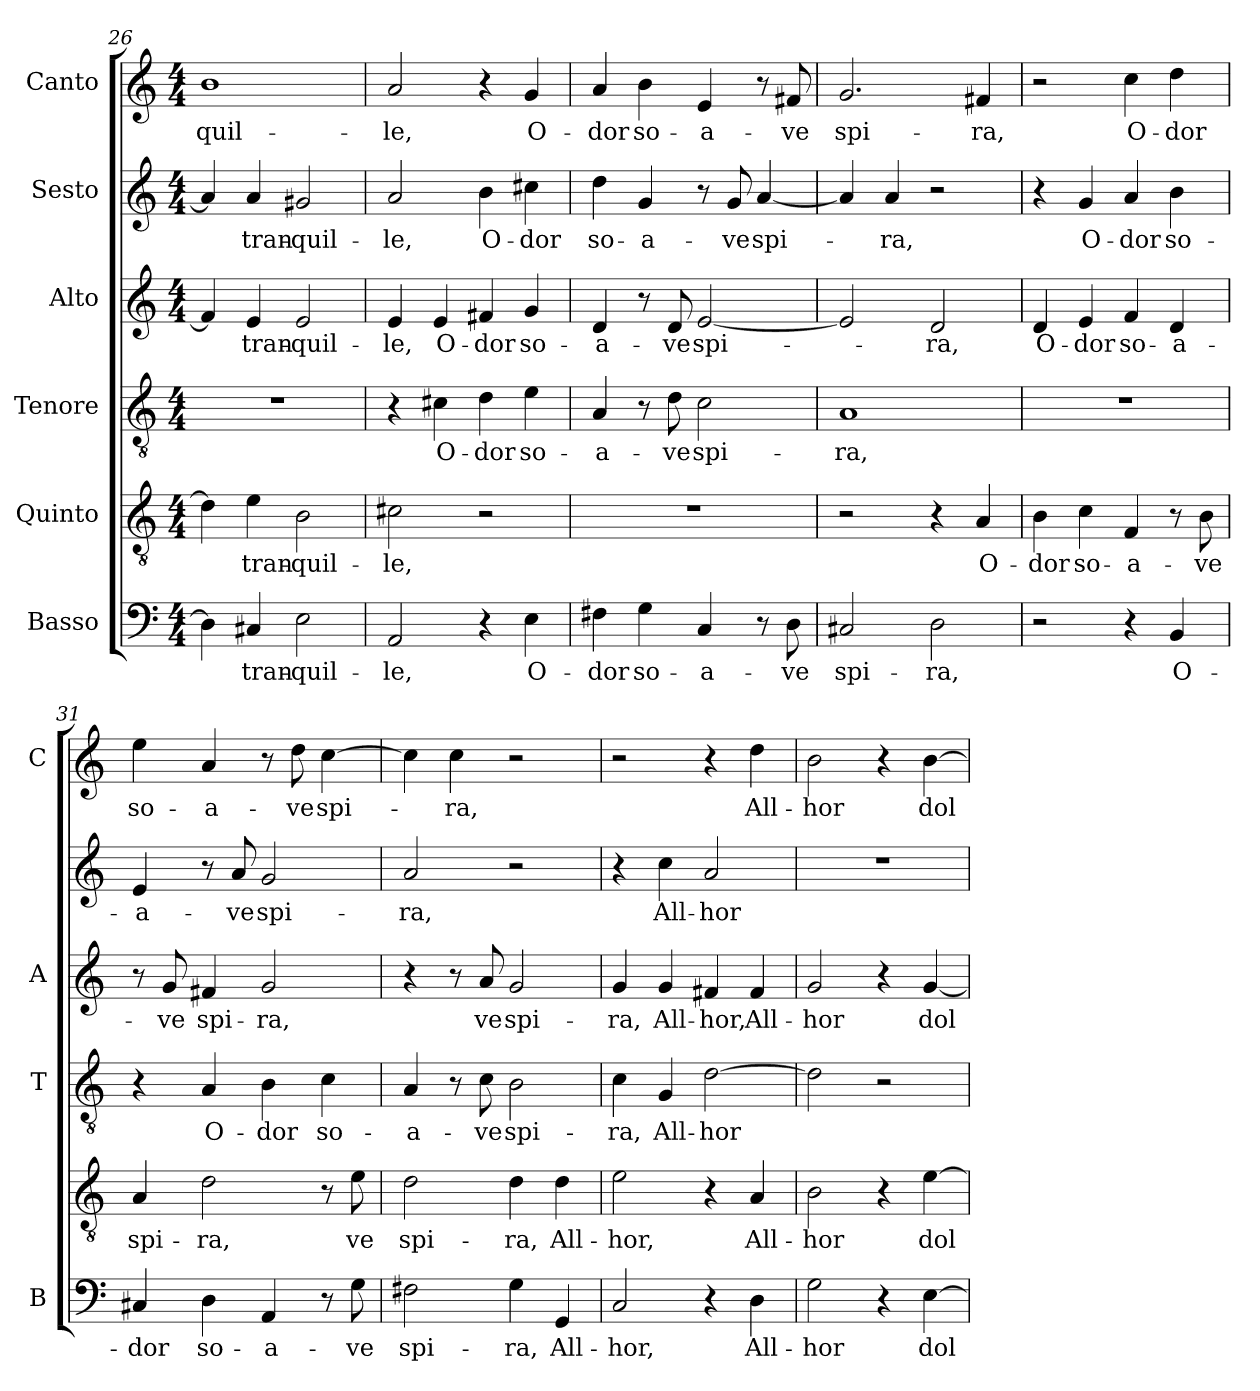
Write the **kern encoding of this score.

**kern	**text	**kern	**text	**kern	**text	**kern	**text	**kern	**text	**kern	**text
*part6	*part6	*part5	*part5	*part4	*part4	*part3	*part3	*part2	*part2	*part1	*part1
*staff6	*staff6	*staff5	*staff5	*staff4	*staff4	*staff3	*staff3	*staff2	*staff2	*staff1	*staff1
*I"Basso	*	*I"Quinto	*	*I"Tenore	*	*I"Alto	*	*I"Sesto	*	*I"Canto	*
*I'B	*	*	*	*I'T	*	*I'A	*	*	*	*I'C	*
*clefF4	*	*clefGv2	*	*clefGv2	*	*clefG2	*	*clefG2	*	*clefG2	*
*k[]	*	*k[]	*	*k[]	*	*k[]	*	*k[]	*	*k[]	*
*C:	*	*C:	*	*C:	*	*C:	*	*C:	*	*C:	*
*M4/4	*	*M4/4	*	*M4/4	*	*M4/4	*	*M4/4	*	*M4/4	*
=26	=26	=26	=26	=26	=26	=26	=26	=26	=26	=26	=26
!	!	!	!	!	!	!	!	!	!	!	!LO:LY:b
4D\]	.	4d\]	.	1r	.	4f/]	.	4a/]	.	1b	-quil-
!	!LO:LY:b	!	!LO:LY:b	!	!	!	!LO:LY:b	!	!LO:LY:b	!	!
4C#X/	tran-	4e\	tran-	.	.	4e/	tran-	4a/	tran-	.	.
!	!LO:LY:b	!	!LO:LY:b	!	!	!	!LO:LY:b	!	!LO:LY:b	!	!
2E\	-quil-	2B\	-quil-	.	.	2e/	-quil-	2g#X/	-quil-	.	.
=27	=27	=27	=27	=27	=27	=27	=27	=27	=27	=27	=27
!	!LO:LY:b	!	!LO:LY:b	!	!	!	!LO:LY:b	!	!LO:LY:b	!	!LO:LY:b
2AA/	-le,	2c#X\	-le,	4r	.	4e/	-le,	2a/	-le,	2a/	-le,
!	!	!	!	!	!LO:LY:b	!	!LO:LY:b	!	!	!	!
.	.	.	.	4c#X\	O-	4e/	O-	.	.	.	.
!	!	!	!	!	!LO:LY:b	!	!LO:LY:b	!	!LO:LY:b	!	!
4r	.	2r	.	4d\	-dor	4f#X/	-dor	4b\	O-	4r	.
!	!LO:LY:b	!	!	!	!LO:LY:b	!	!LO:LY:b	!	!LO:LY:b	!	!LO:LY:b
4E\	O-	.	.	4e\	so-	4g/	so-	4cc#X\	-dor	4g/	O-
!!LO:LB:g=z
=28	=28	=28	=28	=28	=28	=28	=28	=28	=28	=28	=28
!	!LO:LY:b	!	!	!	!LO:LY:b	!	!LO:LY:b	!	!LO:LY:b	!	!LO:LY:b
4F#X\	-dor	1r	.	4A/	-a-	4d/	-a-	4dd\	so-	4a/	-dor
!	!LO:LY:b	!	!	!	!	!	!	!	!LO:LY:b	!	!LO:LY:b
4G\	so-	.	.	8r	.	8r	.	4g/	-a-	4b\	so-
!	!	!	!	!	!LO:LY:b	!	!LO:LY:b	!	!	!	!
.	.	.	.	8d\	-ve	8d/	-ve	.	.	.	.
!	!LO:LY:b	!	!	!	!LO:LY:b	!	!LO:LY:b	!	!	!	!LO:LY:b
4C/	-a-	.	.	2c\	spi-	[2e/	spi-	8r	.	4e/	-a-
!	!	!	!	!	!	!	!	!	!LO:LY:b	!	!
.	.	.	.	.	.	.	.	8g/	-ve	.	.
!	!	!	!	!	!	!	!	!	!LO:LY:b	!	!
8r	.	.	.	.	.	.	.	[4a/	spi-	8r	.
!	!LO:LY:b	!	!	!	!	!	!	!	!	!	!LO:LY:b
8D\	-ve	.	.	.	.	.	.	.	.	8f#X/	-ve
=29	=29	=29	=29	=29	=29	=29	=29	=29	=29	=29	=29
!	!LO:LY:b	!	!	!	!LO:LY:b	!	!	!	!	!	!LO:LY:b
2C#X/	spi-	2r	.	1A	-ra,	2e/]	.	4a/]	.	2.g/	spi-
!	!	!	!	!	!	!	!	!	!LO:LY:b	!	!
.	.	.	.	.	.	.	.	4a/	-ra,	.	.
!	!LO:LY:b	!	!	!	!	!	!LO:LY:b	!	!	!	!
2D\	-ra,	4r	.	.	.	2d/	-ra,	2r	.	.	.
!	!	!	!LO:LY:b	!	!	!	!	!	!	!	!LO:LY:b
.	.	4A/	O-	.	.	.	.	.	.	4f#X/	-ra,
=30	=30	=30	=30	=30	=30	=30	=30	=30	=30	=30	=30
!	!	!	!LO:LY:b	!	!	!	!LO:LY:b	!	!	!	!
2r	.	4B\	-dor	1r	.	4d/	O-	4r	.	2r	.
!	!	!	!LO:LY:b	!	!	!	!LO:LY:b	!	!LO:LY:b	!	!
.	.	4c\	so-	.	.	4e/	-dor	4g/	O-	.	.
!	!	!	!LO:LY:b	!	!	!	!LO:LY:b	!	!LO:LY:b	!	!LO:LY:b
4r	.	4F/	-a-	.	.	4f/	so-	4a/	-dor	4cc\	O-
!	!LO:LY:b	!	!	!	!	!	!LO:LY:b	!	!LO:LY:b	!	!LO:LY:b
4BB/	O-	8r	.	.	.	4d/	-a-	4b\	so-	4dd\	-dor
!	!	!	!LO:LY:b	!	!	!	!	!	!	!	!
.	.	8B\	-ve	.	.	.	.	.	.	.	.
=31	=31	=31	=31	=31	=31	=31	=31	=31	=31	=31	=31
!	!LO:LY:b	!	!LO:LY:b	!	!	!	!	!	!LO:LY:b	!	!LO:LY:b
4C#X/	-dor	4A/	spi-	4r	.	8r	.	4e/	-a-	4ee\	so-
!	!	!	!	!	!	!	!LO:LY:b	!	!	!	!
.	.	.	.	.	.	8g/	-ve	.	.	.	.
!	!LO:LY:b	!	!LO:LY:b	!	!LO:LY:b	!	!LO:LY:b	!	!	!	!LO:LY:b
4D\	so-	2d\	-ra,	4A/	O-	4f#X/	spi-	8r	.	4a/	-a-
!	!	!	!	!	!	!	!	!	!LO:LY:b	!	!
.	.	.	.	.	.	.	.	8a/	-ve	.	.
!	!LO:LY:b	!	!	!	!LO:LY:b	!	!LO:LY:b	!	!LO:LY:b	!	!
4AA/	-a-	.	.	4B\	-dor	2g/	-ra,	2g/	spi-	8r	.
!	!	!	!	!	!	!	!	!	!	!	!LO:LY:b
.	.	.	.	.	.	.	.	.	.	8dd\	-ve
!	!	!	!	!	!LO:LY:b	!	!	!	!	!	!LO:LY:b
8r	.	8r	.	4c\	so-	.	.	.	.	[4cc\	spi-
!	!LO:LY:b	!	!LO:LY:b	!	!	!	!	!	!	!	!
8G\	-ve	8e\	ve	.	.	.	.	.	.	.	.
=32	=32	=32	=32	=32	=32	=32	=32	=32	=32	=32	=32
!	!LO:LY:b	!	!LO:LY:b	!	!LO:LY:b	!	!	!	!LO:LY:b	!	!
2F#X\	spi-	2d\	spi-	4A/	-a-	4r	.	2a/	-ra,	4cc\]	.
!	!	!	!	!	!	!	!	!	!	!	!LO:LY:b
.	.	.	.	8r	.	8r	.	.	.	4cc\	-ra,
!	!	!	!	!	!LO:LY:b	!	!LO:LY:b	!	!	!	!
.	.	.	.	8c\	-ve	8a/	ve	.	.	.	.
!	!LO:LY:b	!	!LO:LY:b	!	!LO:LY:b	!	!LO:LY:b	!	!	!	!
4G\	-ra,	4d\	-ra,	2B\	spi-	2g/	spi-	2r	.	2r	.
!	!LO:LY:b	!	!LO:LY:b	!	!	!	!	!	!	!	!
4GG/	All-	4d\	All-	.	.	.	.	.	.	.	.
=33	=33	=33	=33	=33	=33	=33	=33	=33	=33	=33	=33
!	!LO:LY:b	!	!LO:LY:b	!	!LO:LY:b	!	!LO:LY:b	!	!	!	!
2C/	-hor,	2e\	-hor,	4c\	-ra,	4g/	-ra,	4r	.	2r	.
!	!	!	!	!	!LO:LY:b	!	!LO:LY:b	!	!LO:LY:b	!	!
.	.	.	.	4G/	All-	4g/	All-	4cc\	All-	.	.
!	!	!	!	!	!LO:LY:b	!	!LO:LY:b	!	!LO:LY:b	!	!
4r	.	4r	.	[2d\	-hor	4f#X/	-hor,	2a/	-hor	4r	.
!	!LO:LY:b	!	!LO:LY:b	!	!	!	!LO:LY:b	!	!	!	!LO:LY:b
4D\	All-	4A/	All-	.	.	4f#/	All-	.	.	4dd\	All-
=34	=34	=34	=34	=34	=34	=34	=34	=34	=34	=34	=34
!	!LO:LY:b	!	!LO:LY:b	!	!	!	!LO:LY:b	!	!	!	!LO:LY:b
2G\	-hor	2B\	-hor	2d\]	.	2g/	-hor	1r	.	2b\	-hor
4r	.	4r	.	2r	.	4r	.	.	.	4r	.
!	!LO:LY:b	!	!LO:LY:b	!	!	!	!LO:LY:b	!	!	!	!LO:LY:b
[4E\	dol-	[4e\	dol-	.	.	[4g/	dol-	.	.	[4b\	dol-
=	=	=	=	=	=	=	=	=	=	=	=
*-	*-	*-	*-	*-	*-	*-	*-	*-	*-	*-	*-
